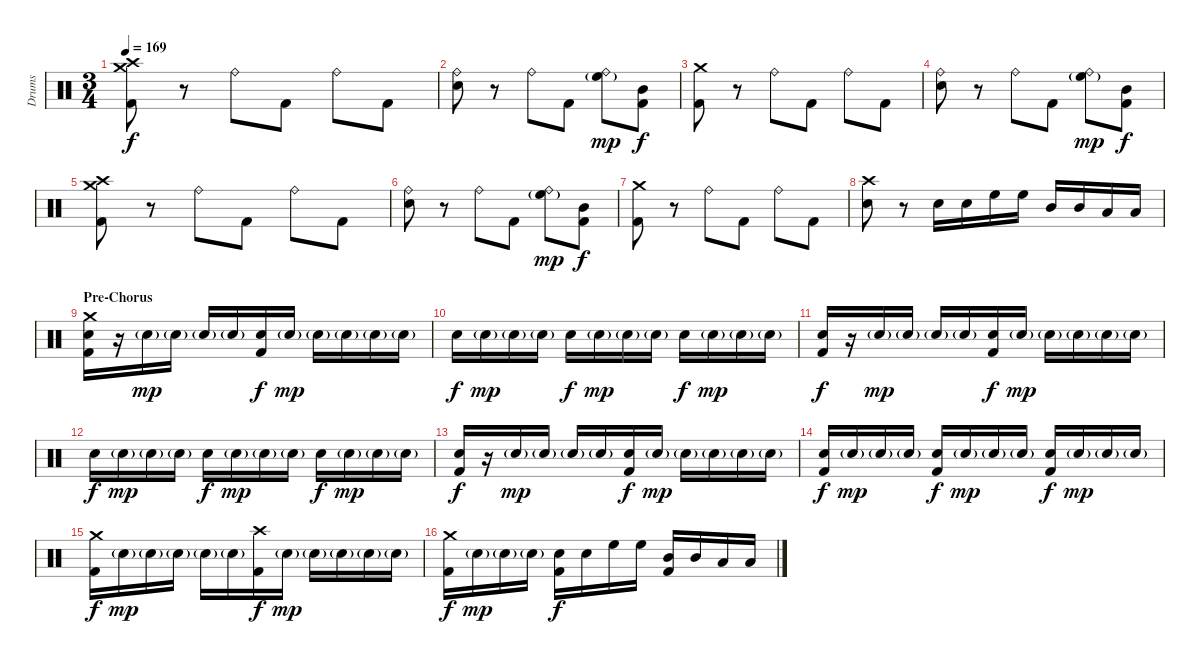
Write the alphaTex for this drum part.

\track ("Drums" "Drums") {instrument percussion}
\staff {score}
\articulation defaults
\ts (3 4)
\tempo 169
\clef neutral
\ks c
("Crash medium (hit)" "Crash high (hit)" "Kick (hit) 2").8{dy f} r.8 "Ride (bell)".8 "Kick (hit) 2".8 "Ride (bell)".8 "Kick (hit) 2".8 |
("Ride (bell)" "Electric Snare (hit)").8 r.8 "Ride (bell)".8 "Kick (hit) 2".8 ("Ride (bell)" "High Floor Tom (hit)"{g}).8{dy mp} ("Mid Tom (hit)" "Kick (hit) 2").8{dy f} |
("Crash medium (hit)" "Kick (hit) 2").8 r.8 "Ride (bell)".8 "Kick (hit) 2".8 "Ride (bell)".8 "Kick (hit) 2".8 |
("Ride (bell)" "Electric Snare (hit)").8 r.8 "Ride (bell)".8 "Kick (hit) 2".8 ("Ride (bell)" "High Floor Tom (hit)"{g}).8{dy mp} ("Mid Tom (hit)" "Kick (hit) 2").8{dy f} |
("Crash medium (hit)" "Crash high (hit)" "Kick (hit) 2").8 r.8 "Ride (bell)".8 "Kick (hit) 2".8 "Ride (bell)".8 "Kick (hit) 2".8 |
("Ride (bell)" "Electric Snare (hit)").8 r.8 "Ride (bell)".8 "Kick (hit) 2".8 ("Ride (bell)" "High Floor Tom (hit)"{g}).8{dy mp} ("Mid Tom (hit)" "Kick (hit) 2").8{dy f} |
("Crash medium (hit)" "Kick (hit) 2").8 r.8 "Ride (bell)".8 "Kick (hit) 2".8 "Ride (bell)".8 "Kick (hit) 2".8 |
("Crash high (hit)" "Electric Snare (hit)").8 r.8 "Electric Snare (hit)".16 "Electric Snare (hit)".16 "High Floor Tom (hit)".16 "High Floor Tom (hit)".16 "Mid Tom (hit)".16 "Mid Tom (hit)".16 "Low Tom (hit)".16 "Low Tom (hit)".16 |
\section ("" "Pre-Chorus")
("Crash medium (hit)" "Electric Snare (hit)" "Kick (hit) 2").16 r.16 "Electric Snare (hit)"{g}.16{dy mp} "Electric Snare (hit)"{g}.16 "Electric Snare (hit)"{g}.16 "Electric Snare (hit)"{g}.16 ("Electric Snare (hit)" "Kick (hit) 2").16{dy f} "Electric Snare (hit)"{g}.16{dy mp} "Electric Snare (hit)"{g}.16 "Electric Snare (hit)"{g}.16 "Electric Snare (hit)"{g}.16 "Electric Snare (hit)"{g}.16 |
"Electric Snare (hit)".16{dy f} "Electric Snare (hit)"{g}.16{dy mp} "Electric Snare (hit)"{g}.16 "Electric Snare (hit)"{g}.16 "Electric Snare (hit)".16{dy f} "Electric Snare (hit)"{g}.16{dy mp} "Electric Snare (hit)"{g}.16 "Electric Snare (hit)"{g}.16 "Electric Snare (hit)".16{dy f} "Electric Snare (hit)"{g}.16{dy mp} "Electric Snare (hit)"{g}.16 "Electric Snare (hit)"{g}.16 |
("Electric Snare (hit)" "Kick (hit) 2").16{dy f} r.16 "Electric Snare (hit)"{g}.16{dy mp} "Electric Snare (hit)"{g}.16 "Electric Snare (hit)"{g}.16 "Electric Snare (hit)"{g}.16 ("Electric Snare (hit)" "Kick (hit) 2").16{dy f} "Electric Snare (hit)"{g}.16{dy mp} "Electric Snare (hit)"{g}.16 "Electric Snare (hit)"{g}.16 "Electric Snare (hit)"{g}.16 "Electric Snare (hit)"{g}.16 |
"Electric Snare (hit)".16{dy f} "Electric Snare (hit)"{g}.16{dy mp} "Electric Snare (hit)"{g}.16 "Electric Snare (hit)"{g}.16 "Electric Snare (hit)".16{dy f} "Electric Snare (hit)"{g}.16{dy mp} "Electric Snare (hit)"{g}.16 "Electric Snare (hit)"{g}.16 "Electric Snare (hit)".16{dy f} "Electric Snare (hit)"{g}.16{dy mp} "Electric Snare (hit)"{g}.16 "Electric Snare (hit)"{g}.16 |
("Electric Snare (hit)" "Kick (hit) 2").16{dy f} r.16 "Electric Snare (hit)"{g}.16{dy mp} "Electric Snare (hit)"{g}.16 "Electric Snare (hit)"{g}.16 "Electric Snare (hit)"{g}.16 ("Electric Snare (hit)" "Kick (hit) 2").16{dy f} "Electric Snare (hit)"{g}.16{dy mp} "Electric Snare (hit)"{g}.16 "Electric Snare (hit)"{g}.16 "Electric Snare (hit)"{g}.16 "Electric Snare (hit)"{g}.16 |
("Electric Snare (hit)" "Kick (hit) 2").16{dy f} "Electric Snare (hit)"{g}.16{dy mp} "Electric Snare (hit)"{g}.16 "Electric Snare (hit)"{g}.16 ("Electric Snare (hit)" "Kick (hit) 2").16{dy f} "Electric Snare (hit)"{g}.16{dy mp} "Electric Snare (hit)"{g}.16 "Electric Snare (hit)"{g}.16 ("Electric Snare (hit)" "Kick (hit) 2").16{dy f} "Electric Snare (hit)"{g}.16{dy mp} "Electric Snare (hit)"{g}.16 "Electric Snare (hit)"{g}.16 |
("Crash medium (hit)" "Kick (hit) 2").16{dy f} "Electric Snare (hit)"{g}.16{dy mp} "Electric Snare (hit)"{g}.16 "Electric Snare (hit)"{g}.16 "Electric Snare (hit)"{g}.16 "Electric Snare (hit)"{g}.16 ("Crash high (hit)" "Kick (hit) 2").16{dy f} "Electric Snare (hit)"{g}.16{dy mp} "Electric Snare (hit)"{g}.16 "Electric Snare (hit)"{g}.16 "Electric Snare (hit)"{g}.16 "Electric Snare (hit)"{g}.16 |
("Crash medium (hit)" "Kick (hit) 2").16{dy f} "Electric Snare (hit)"{g}.16{dy mp} "Electric Snare (hit)"{g}.16 "Electric Snare (hit)"{g}.16 ("Electric Snare (hit)" "Kick (hit) 2").16{dy f} "Electric Snare (hit)".16 "High Floor Tom (hit)".16 "High Floor Tom (hit)".16 ("Mid Tom (hit)" "Kick (hit) 2").16 "Mid Tom (hit)".16 "Low Tom (hit)".16 "Low Tom (hit)".16
